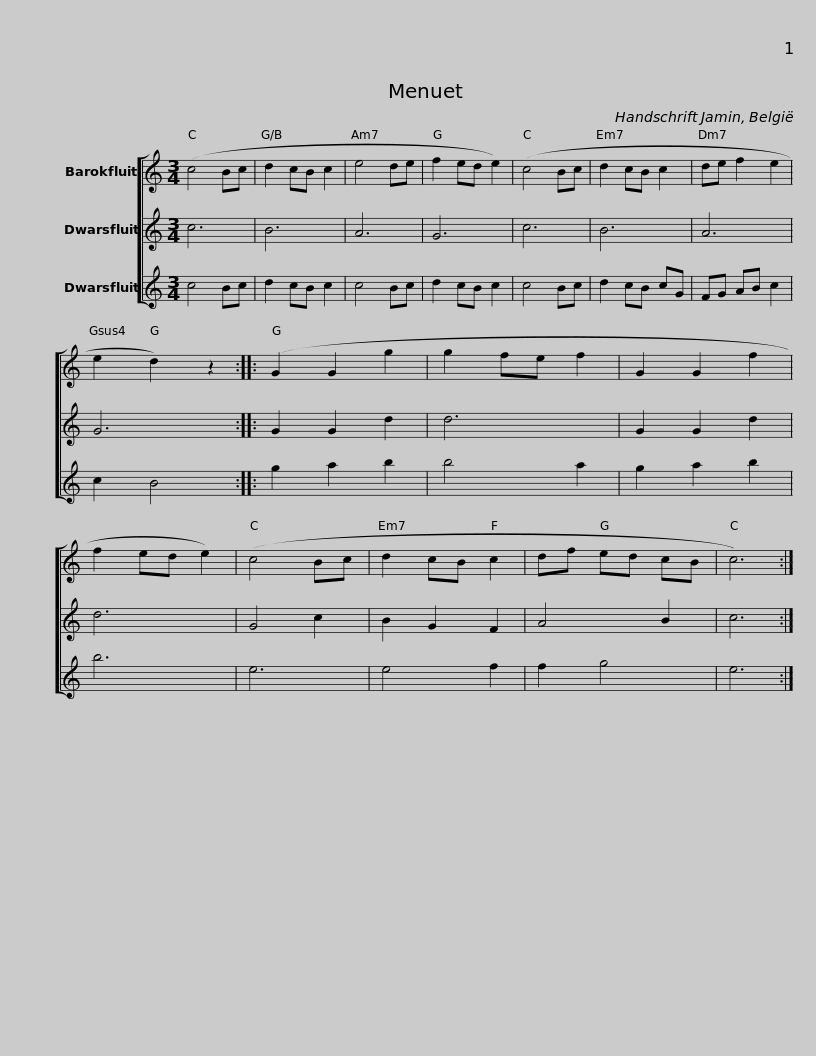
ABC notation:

X:1
%%score [ 1 2 3 ]
L:1/8
M:3/4
I:linebreak $
K:C
V:1 treble
V:2 treble
V:3 treble
V:1
 (c4 Bc | d2 cB c2 | e4 de | f2 ed e2) | (c4 Bc | %5
 d2 cB c2 | de f2 e2 | e2 d2) z2 :: (G2 G2 g2 | g2 fe f2 |$ %10
 G2 G2 f2 | f2 ed e2) | (c4 Bc | d2 cB c2 | df ed cB | %15
 c6) :| %16
V:2
 c6 | B6 | A6 | G6 | c6 | %5
 B6 | A6 | G6 :: G2 G2 d2 | d6 |$ %10
 G2 G2 d2 | d6 | G4 c2 | B2 G2 F2 | A4 B2 | %15
 c6 :| %16
V:3
 c4 Bc | d2 cB c2 | c4 Bc | d2 cB c2 | c4 Bc | %5
 d2 cB cG | FG AB c2 | c2 B4 :: g2 a2 b2 | b4 a2 |$ %10
 g2 a2 b2 | b6 | e6 | e4 f2 | f2 g4 | %15
 e6 :| %16
